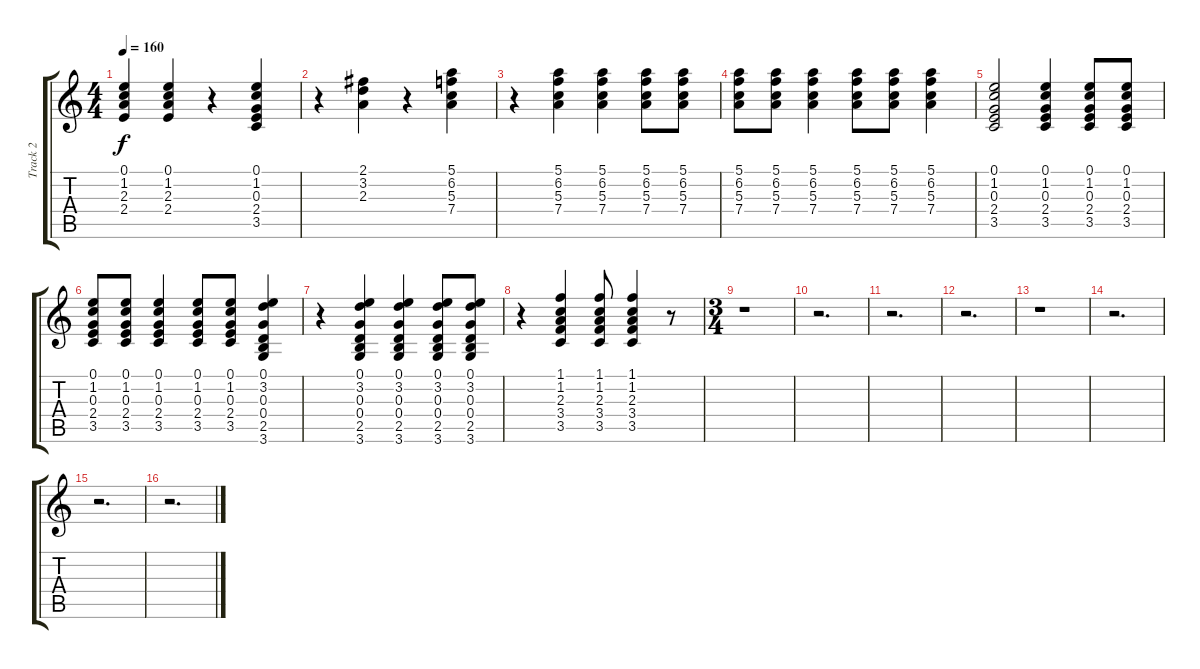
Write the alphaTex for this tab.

\track ("Track 2" "Track 2") {instrument acousticguitarnylon}
\staff {score tabs}
\tuning (E4 B3 G3 D3 A2 E2) {hide}
\ts (4 4)
\tempo 160
\clef g2
\ks c
(0.1 1.2 2.3 2.4).4{dy f} (0.1 1.2 2.3 2.4).4 r.4 (0.1 1.2 0.3 2.4 3.5).4 |
r.4 (2.1 3.2 2.3).4 r.4 (5.1 6.2 5.3 7.4).4 |
r.4 (5.1 6.2 5.3 7.4).4 (5.1 6.2 5.3 7.4).4 (5.1 6.2 5.3 7.4).8 (5.1 6.2 5.3 7.4).8 |
(5.1 6.2 5.3 7.4).8 (5.1 6.2 5.3 7.4).8 (5.1 6.2 5.3 7.4).4 (5.1 6.2 5.3 7.4).8 (5.1 6.2 5.3 7.4).8 (5.1 6.2 5.3 7.4).4 |
(0.1 1.2 0.3 2.4 3.5).2 (0.1 1.2 0.3 2.4 3.5).4 (0.1 1.2 0.3 2.4 3.5).8 (0.1 1.2 0.3 2.4 3.5).8 |
(0.1 1.2 0.3 2.4 3.5).8 (0.1 1.2 0.3 2.4 3.5).8 (0.1 1.2 0.3 2.4 3.5).4 (0.1 1.2 0.3 2.4 3.5).8 (0.1 1.2 0.3 2.4 3.5).8 (0.1 3.2 0.3 0.4 2.5 3.6).4 |
r.4 (0.1 3.2 0.3 0.4 2.5 3.6).4 (0.1 3.2 0.3 0.4 2.5 3.6).4 (0.1 3.2 0.3 0.4 2.5 3.6).8 (0.1 3.2 0.3 0.4 2.5 3.6).8 |
r.4 (1.1 1.2 2.3 3.4 3.5).4 (1.1 1.2 2.3 3.4 3.5).8 (1.1 1.2 2.3 3.4 3.5).4 r.8 |
\ts (3 4)
r.1 |
r.2{d} |
r.2{d} |
r.2{d} |
r.1 |
r.2{d} |
r.2{d} |
r.2{d}
